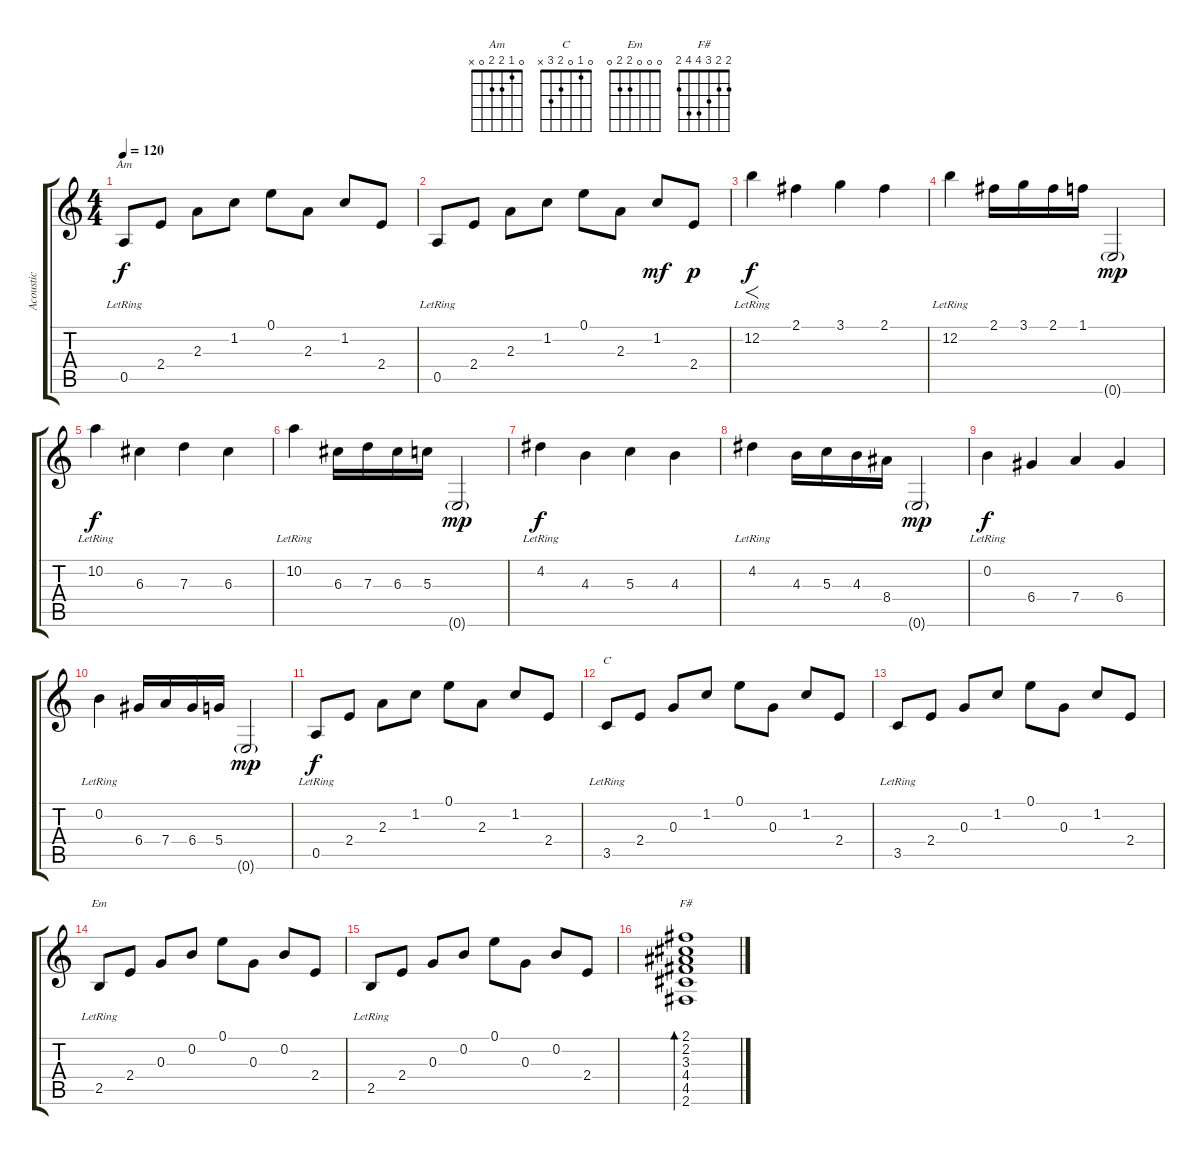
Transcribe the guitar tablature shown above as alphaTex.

\track ("Acoustic" "Acoustic") {instrument acousticguitarnylon}
\staff {score tabs}
\tuning (E4 B3 G3 D3 A2 E2) {hide}
\chord ("Am" 0 1 2 2 0 x)
\chord ("C" 0 1 0 2 3 x)
\chord ("Em" 0 0 0 2 2 0)
\chord ("F#" 2 2 3 4 4 2)
\ts (4 4)
\tempo 120
\clef g2
\ks c
0.5{lr}.8{ch "Am" dy f} 2.4.8 2.3.8 1.2.8 0.1.8 2.3.8 1.2.8 2.4.8 |
0.5{lr}.8 2.4.8 2.3.8 1.2.8 0.1.8 2.3.8 1.2.8{dy mf} 2.4.8{dy p} |
12.2{lr}.4{f dy f} 2.1.4 3.1.4 2.1.4 |
12.2{lr}.4 2.1.16 3.1.16 2.1.16 1.1.16 0.6{g}.2{dy mp} |
10.2{lr}.4{dy f} 6.3.4 7.3.4 6.3.4 |
10.2{lr}.4 6.3.16 7.3.16 6.3.16 5.3.16 0.6{g}.2{dy mp} |
4.2{lr}.4{dy f} 4.3.4 5.3.4 4.3.4 |
4.2{lr}.4 4.3.16 5.3.16 4.3.16 8.4.16 0.6{g}.2{dy mp} |
0.2{lr}.4{dy f} 6.4.4 7.4.4 6.4.4 |
0.2{lr}.4 6.4.16 7.4.16 6.4.16 5.4.16 0.6{g}.2{dy mp} |
0.5{lr}.8{dy f} 2.4.8 2.3.8 1.2.8 0.1.8 2.3.8 1.2.8 2.4.8 |
3.5{lr}.8{ch "C"} 2.4.8 0.3.8 1.2.8 0.1.8 0.3.8 1.2.8 2.4.8 |
3.5{lr}.8 2.4.8 0.3.8 1.2.8 0.1.8 0.3.8 1.2.8 2.4.8 |
2.5{lr}.8{ch "Em"} 2.4.8 0.3.8 0.2.8 0.1.8 0.3.8 0.2.8 2.4.8 |
2.5{lr}.8 2.4.8 0.3.8 0.2.8 0.1.8 0.3.8 0.2.8 2.4.8 |
(2.1 2.2 3.3 4.4 4.5 2.6).1{bd 240 ch "F#"}
